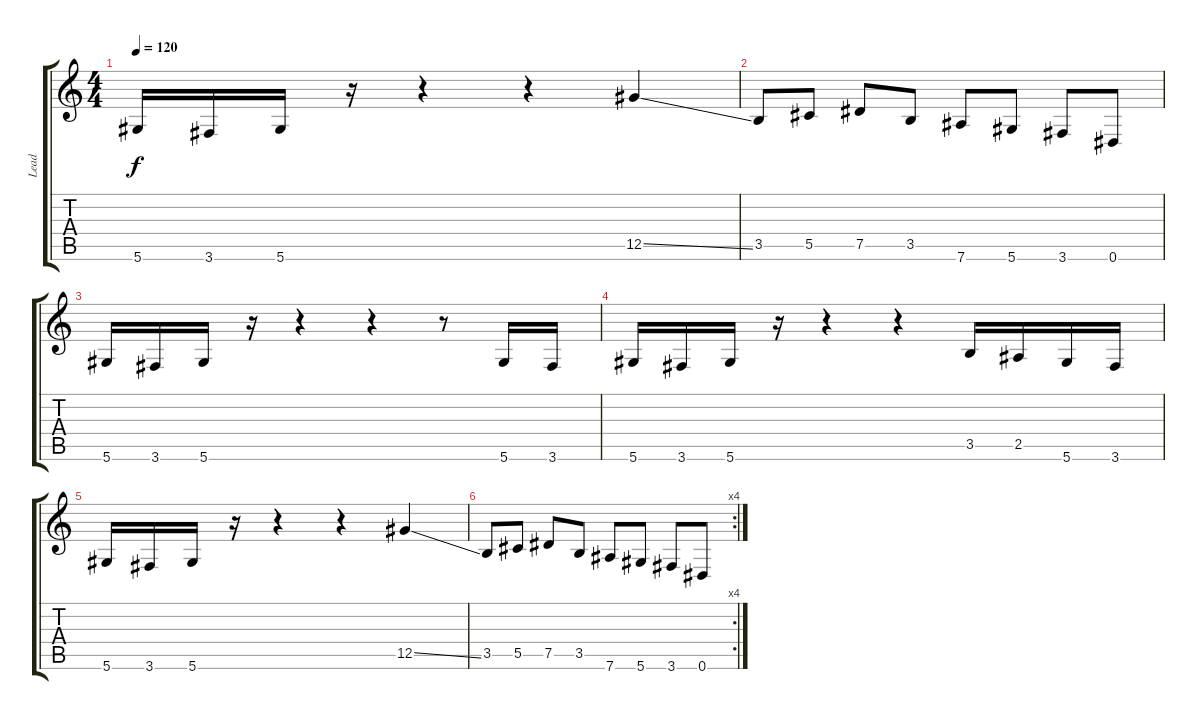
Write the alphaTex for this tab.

\track ("Lead" "Lead") {instrument distortionguitar}
\staff {score tabs}
\tuning (Eb4 Bb3 Gb3 Db3 Ab2 Eb2) {hide}
\ts (4 4)
\tempo 120
\clef g2
\ks c
5.6.16{dy f} 3.6.16 5.6.16 r.16 r.4 r.4 12.5{ss}.4 |
3.5.8 5.5.8 7.5.8 3.5.8 7.6.8 5.6.8 3.6.8 0.6.8 |
5.6.16 3.6.16 5.6.16 r.16 r.4 r.4 r.8 5.6.16 3.6.16 |
5.6.16 3.6.16 5.6.16 r.16 r.4 r.4 3.5.16 2.5.16 5.6.16 3.6.16 |
5.6.16 3.6.16 5.6.16 r.16 r.4 r.4 12.5{ss}.4 |
\rc 4
3.5.8 5.5.8 7.5.8 3.5.8 7.6.8 5.6.8 3.6.8 0.6.8
